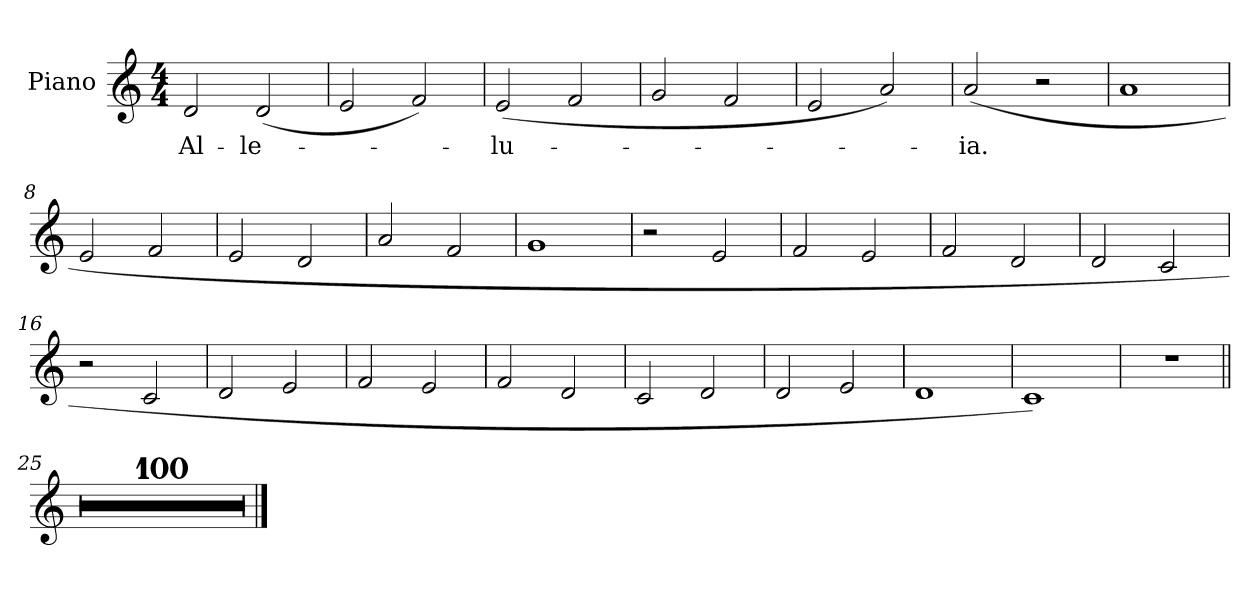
**kern	**text
*part1	*part1
*staff1	*staff1
*I"Piano	*
*I'Pno.	*
*clefG2	*
*k[]	*
*M4/4	*
=1	=1
2d/	Al-
(>2d/	-le-
=2	=2
2e/	.
2f/)	.
=3	=3
(>2e/	-lu-
2f/	.
=4	=4
2g/	.
2f/	.
=5	=5
2e/	.
2a/)	.
=6	=6
(<2a/	-ia.
2r	.
=7	=7
1a	.
=8	=8
2e/	.
2f/	.
=9	=9
2e/	.
2d/	.
=10	=10
2a/	.
2f/	.
!!LO:LB:g=z
=11	=11
1g	.
=12	=12
2r	.
2e/	.
=13	=13
2f/	.
2e/	.
=14	=14
2f/	.
2d/	.
=15	=15
2d/	.
2c/	.
=16	=16
2r	.
2c/	.
=17	=17
2d/	.
2e/	.
=18	=18
2f/	.
2e/	.
=19	=19
2f/	.
2d/	.
=20	=20
2c/	.
2d/	.
=21	=21
2d/	.
2e/	.
!!LO:LB:g=z
=22	=22
1d	.
=23	=23
1c)	.
=24	=24
1r	.
=25||	=25||
1r	.
=26	=26
1r	.
=27	=27
1r	.
=28	=28
1r	.
=29	=29
1r	.
=30	=30
1r	.
=31	=31
1r	.
=32	=32
1r	.
=33	=33
1r	.
!!LO:LB:g=z
=34	=34
1r	.
=35	=35
1r	.
=36	=36
1r	.
=37	=37
1r	.
=38	=38
1r	.
=39	=39
1r	.
=40	=40
1r	.
=41	=41
1r	.
=42	=42
1r	.
=43	=43
1r	.
=44	=44
1r	.
=45	=45
1r	.
!!LO:LB:g=z
=46	=46
1r	.
=47	=47
1r	.
=48	=48
1r	.
=49	=49
1r	.
=50	=50
1r	.
=51	=51
1r	.
=52	=52
1r	.
=53	=53
1r	.
=54	=54
1r	.
=55	=55
1r	.
=56	=56
1r	.
=57	=57
1r	.
!!LO:LB:g=z
=58	=58
1r	.
=59	=59
1r	.
=60	=60
1r	.
=61	=61
1r	.
=62	=62
1r	.
=63	=63
1r	.
=64	=64
1r	.
=65	=65
1r	.
=66	=66
1r	.
=67	=67
1r	.
=68	=68
1r	.
=69	=69
1r	.
!!LO:LB:g=z
=70	=70
1r	.
=71	=71
1r	.
=72	=72
1r	.
=73	=73
1r	.
=74	=74
1r	.
=75	=75
1r	.
=76	=76
1r	.
=77	=77
1r	.
=78	=78
1r	.
=79	=79
1r	.
=80	=80
1r	.
=81	=81
1r	.
!!LO:LB:g=z
=82	=82
1r	.
=83	=83
1r	.
=84	=84
1r	.
=85	=85
1r	.
=86	=86
1r	.
=87	=87
1r	.
=88	=88
1r	.
=89	=89
1r	.
=90	=90
1r	.
=91	=91
1r	.
=92	=92
1r	.
=93	=93
1r	.
!!LO:LB:g=z
=94	=94
1r	.
=95	=95
1r	.
=96	=96
1r	.
=97	=97
1r	.
=98	=98
1r	.
=99	=99
1r	.
=100	=100
1r	.
=101	=101
1r	.
=102	=102
1r	.
=103	=103
1r	.
=104	=104
1r	.
=105	=105
1r	.
!!LO:LB:g=z
=106	=106
1r	.
=107	=107
1r	.
=108	=108
1r	.
=109	=109
1r	.
=110	=110
1r	.
=111	=111
1r	.
=112	=112
1r	.
=113	=113
1r	.
=114	=114
1r	.
=115	=115
1r	.
=116	=116
1r	.
=117	=117
1r	.
!!LO:PB:g=z
=118	=118
1r	.
=119	=119
1r	.
=120	=120
1r	.
=121	=121
1r	.
=122	=122
1r	.
=123	=123
1r	.
=124	=124
1r	.
==	==
*-	*-
